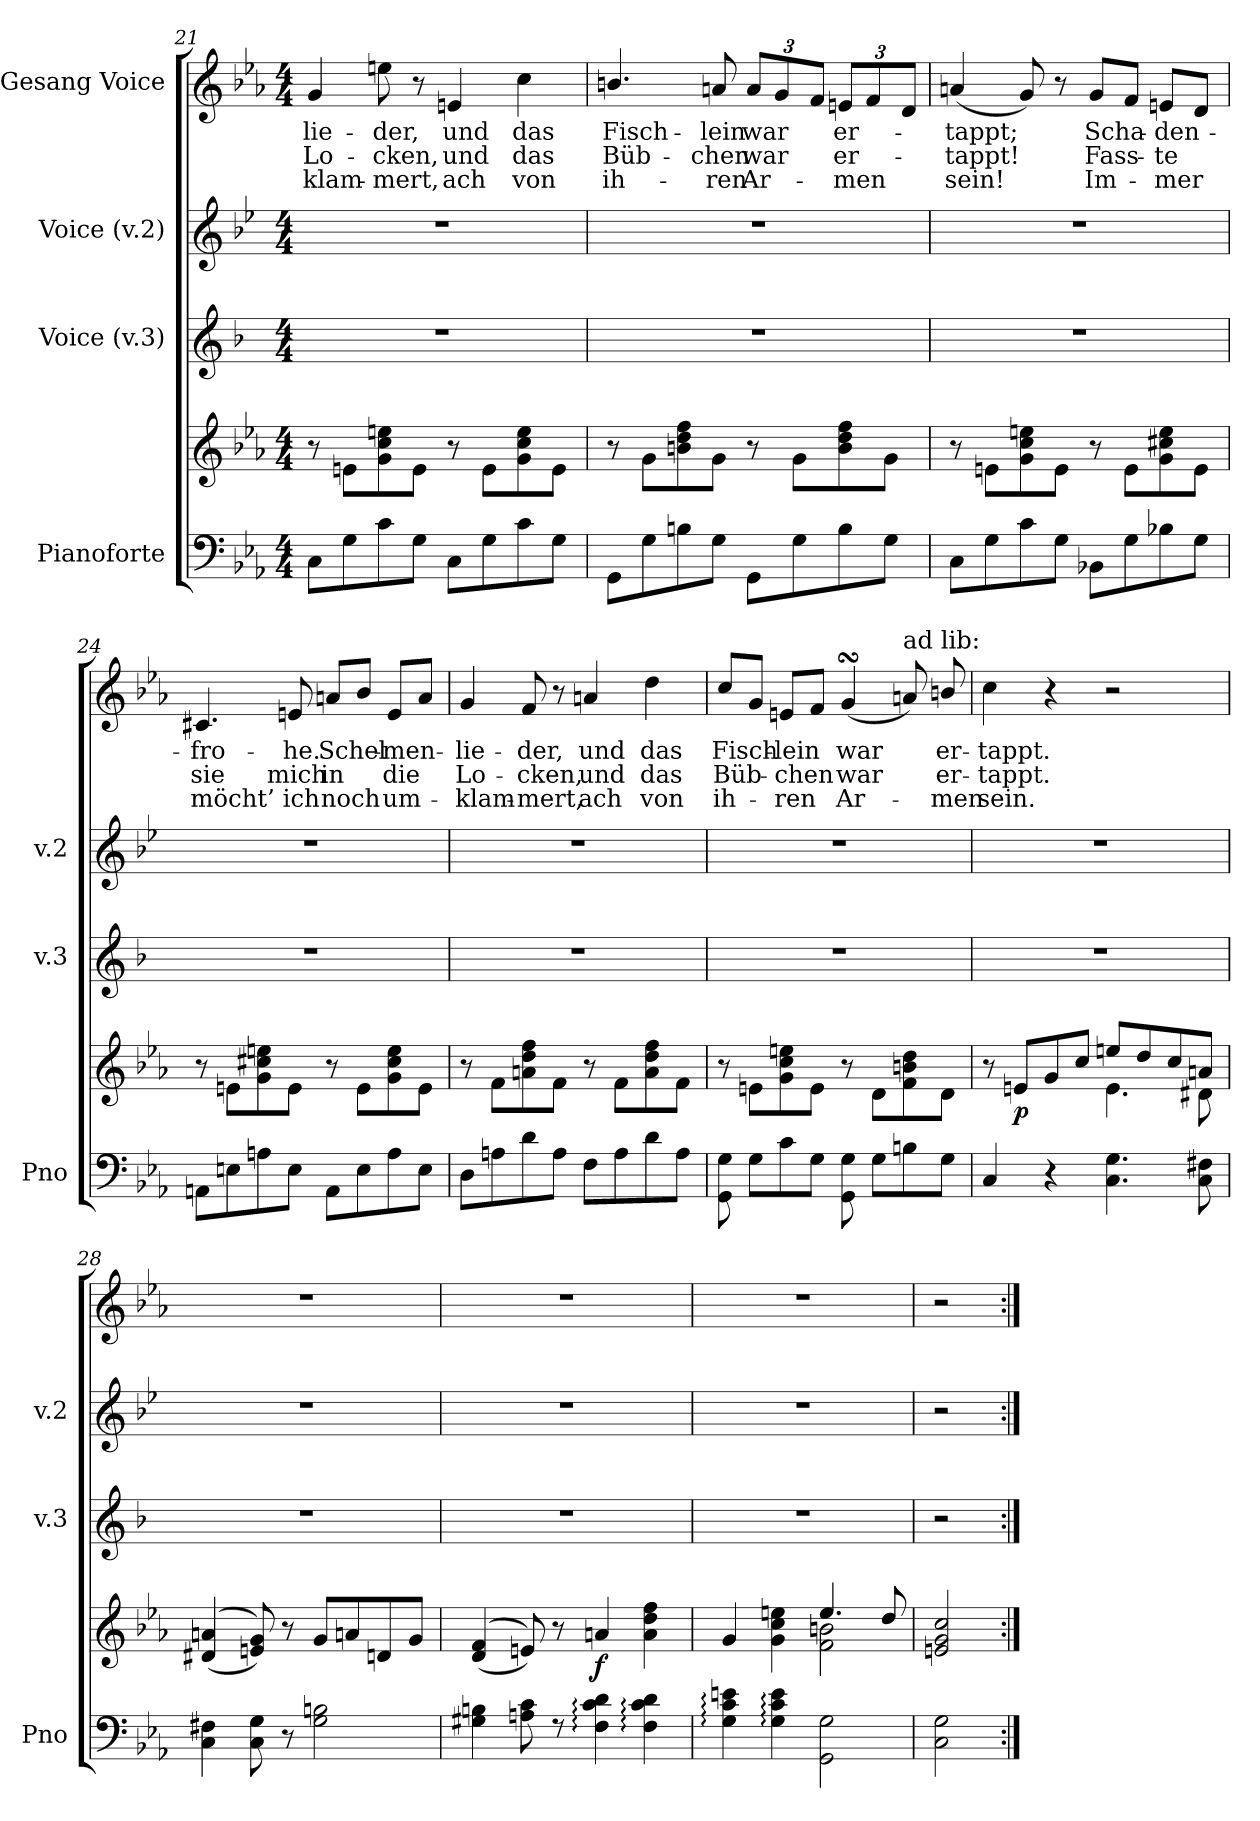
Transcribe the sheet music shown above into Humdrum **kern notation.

**kern	**kern	**dynam	**kern	**kern	**kern	**text	**text	**text
*part4	*part4	*part4	*part3	*part2	*part1	*part1	*part1	*part1
*staff5	*staff4	*staff4/5	*staff3	*staff2	*staff1	*staff1	*staff1	*staff1
*I"Pianoforte	*	*	*I"Voice (v.3)	*I"Voice (v.2)	*I"Gesang Voice	*	*	*
*I'Pno	*	*	*I'v.3	*I'v.2	*	*	*	*
*clefF4	*clefG2	*	*clefG2	*clefG2	*clefG2	*	*	*
*	*	*	*ITrd1c2	*ITrd4c7	*	*	*	*
*k[b-e-a-]	*k[b-e-a-]	*	*k[b-e-a-]	*k[b-e-a-]	*k[b-e-a-]	*	*	*
*M4/4	*M4/4	*	*M4/4	*M4/4	*M4/4	*	*	*
=21	=21	=21	=21	=21	=21	=21	=21	=21
!	!	!	!	!	!	!LO:LY:b	!LO:LY:b	!LO:LY:b
8C\L	8r	.	1r	1r	4g/	-lie-	Lo-	-klam-
8G\	8en\L	.	.	.	.	.	.	.
!	!	!	!	!	!	!LO:LY:b	!LO:LY:b	!LO:LY:b
8c\	8g\ 8cc\ 8een\	.	.	.	8een\	-der,	-cken,	-mert,
8G\J	8e\J	.	.	.	8r	.	.	.
!	!	!	!	!	!	!LO:LY:b	!LO:LY:b	!LO:LY:b
8C\L	8r	.	.	.	4en/	und	und	ach
8G\	8e\L	.	.	.	.	.	.	.
!	!	!	!	!	!	!LO:LY:b	!LO:LY:b	!LO:LY:b
8c\	8g\ 8cc\ 8ee\	.	.	.	4cc\	das	das	von
8G\J	8e\J	.	.	.	.	.	.	.
=22	=22	=22	=22	=22	=22	=22	=22	=22
!	!	!	!	!	!	!LO:LY:b	!LO:LY:b	!LO:LY:b
8GG\L	8r	.	1r	1r	4.bn/	Fisch-	Büb-	ih-
8G\	8g\L	.	.	.	.	.	.	.
8Bn\	8bn\ 8dd\ 8ff\	.	.	.	.	.	.	.
!	!	!	!	!	!	!LO:LY:b	!LO:LY:b	!LO:LY:b
8G\J	8g\J	.	.	.	8an/	-lein	-chen	-ren
*	*	*	*	*	*Xbrackettup	*	*	*
!	!	!	!	!	!	!LO:LY:b	!LO:LY:b	!LO:LY:b
8GG\L	8r	.	.	.	12a/L	war	war	Ar-
.	.	.	.	.	12g/	.	.	.
8G\	8g\L	.	.	.	.	.	.	.
.	.	.	.	.	12f/J	.	.	.
!	!	!	!	!	!	!LO:LY:b	!LO:LY:b	!LO:LY:b
8B\	8b\ 8dd\ 8ff\	.	.	.	12en/L	er-	er-	-men
.	.	.	.	.	12f/	.	.	.
8G\J	8g\J	.	.	.	.	.	.	.
.	.	.	.	.	12d/J	.	.	.
=23	=23	=23	=23	=23	=23	=23	=23	=23
!	!	!	!	!	!	!LO:LY:b	!LO:LY:b	!LO:LY:b
8C\L	8r	.	1r	1r	(<4an/	-tappt;	-tappt!	sein!
8G\	8en\L	.	.	.	.	.	.	.
8c\	8g\ 8cc\ 8een\	.	.	.	8g/)	.	.	.
8G\J	8e\J	.	.	.	8r	.	.	.
!	!	!	!	!	!	!LO:LY:b	!LO:LY:b	!LO:LY:b
8BB-X\L	8r	.	.	.	8g/L	Scha-	Fass-	Im-
8G\	8e\L	.	.	.	8f/J	.	.	.
!	!	!	!	!	!	!LO:LY:b	!LO:LY:b	!LO:LY:b
8B-X\	8g\ 8cc#X\ 8ee\	.	.	.	8en/L	-den-	-te	-mer
8G\J	8e\J	.	.	.	8d/J	.	.	.
=24	=24	=24	=24	=24	=24	=24	=24	=24
!	!	!	!	!	!	!LO:LY:b	!LO:LY:b	!LO:LY:b
8AAn\L	8r	.	1r	1r	4.c#X/	-fro-	sie	möcht’
8En\	8en\L	.	.	.	.	.	.	.
8An\	8g\ 8cc#X\ 8een\	.	.	.	.	.	.	.
!	!	!	!	!	!	!LO:LY:b	!LO:LY:b	!LO:LY:b
8E\J	8e\J	.	.	.	8en/	-he.	mich	ich
!	!	!	!	!	!	!LO:LY:b	!LO:LY:b	!LO:LY:b
8AA\L	8r	.	.	.	8an/L	Schel-	in	noch
8E\	8e\L	.	.	.	8b-/J	.	.	.
!	!	!	!	!	!	!LO:LY:b	!LO:LY:b	!LO:LY:b
8A\	8g\ 8cc#\ 8ee\	.	.	.	8e/L	-men-	die	um-
8E\J	8e\J	.	.	.	8a/J	.	.	.
!!LO:LB:g=z
=25	=25	=25	=25	=25	=25	=25	=25	=25
!	!	!	!	!	!	!LO:LY:b	!LO:LY:b	!LO:LY:b
8D\L	8r	.	1r	1r	4g/	-lie-	Lo-	-klam-
8An\	8f\L	.	.	.	.	.	.	.
!	!	!	!	!	!	!LO:LY:b	!LO:LY:b	!LO:LY:b
8d\	8an\ 8dd\ 8ff\	.	.	.	8f/	-der,	-cken,	-mert,
8A\J	8f\J	.	.	.	8r	.	.	.
!	!	!	!	!	!	!LO:LY:b	!LO:LY:b	!LO:LY:b
8F\L	8r	.	.	.	4an/	und	und	ach
8A\	8f\L	.	.	.	.	.	.	.
!	!	!	!	!	!	!LO:LY:b	!LO:LY:b	!LO:LY:b
8d\	8a\ 8dd\ 8ff\	.	.	.	4dd\	das	das	von
8A\J	8f\J	.	.	.	.	.	.	.
=26	=26	=26	=26	=26	=26	=26	=26	=26
!	!	!	!	!	!	!LO:LY:b	!LO:LY:b	!LO:LY:b
8GG\ 8G\	8r	.	1r	1r	8cc/L	Fisch-	Büb-	ih-
8G\L	8en\L	.	.	.	8g/J	.	.	.
!	!	!	!	!	!	!LO:LY:b	!LO:LY:b	!LO:LY:b
8c\	8g\ 8cc\ 8een\	.	.	.	8en/L	-lein	-chen	-ren
8G\J	8e\J	.	.	.	8f/J	.	.	.
!	!	!	!	!	!	!LO:LY:b	!LO:LY:b	!LO:LY:b
8GG\ 8G\	8r	.	.	.	(<4gsSsS/	war	war	Ar-
8G\L	8d\L	.	.	.	.	.	.	.
!	!	!	!	!	!LO:TX:a:t=ad lib&colon;	!	!	!
8Bn\	8f\ 8bn\ 8dd\	.	.	.	8an/)	.	.	.
!	!	!	!	!	!	!LO:LY:b	!LO:LY:b	!LO:LY:b
8G\J	8d\J	.	.	.	8bn/	er-	er-	-men
=27	=27	=27	=27	=27	=27	=27	=27	=27
*	*^	*	*	*	*	*	*	*
!	!	!	!	!	!	!	!LO:LY:b	!LO:LY:b	!LO:LY:b
4C/	8r	2reyy	.	1r	1r	4cc\	-tappt.	-tappt.	sein.
!	!	!	!LO:DY:b	!	!	!	!	!	!
.	8en/L	.	p	.	.	.	.	.	.
4r	8g/	.	.	.	.	4r	.	.	.
.	8cc/J	.	.	.	.	.	.	.	.
4.C\ 4.G\	8een/L	4.e\	.	.	.	2r	.	.	.
.	8dd/	.	.	.	.	.	.	.	.
.	8cc/	.	.	.	.	.	.	.	.
8C\ 8F#X\	8an/J	8d#X\	.	.	.	.	.	.	.
*	*v	*v	*	*	*	*	*	*	*
=28	=28	=28	=28	=28	=28	=28	=28	=28
4C\ 4F#X\	(>(<4d#X/ 4an/	.	1r	1r	1r	.	.	.
8C\ 8G\	8en/ 8g/))	.	.	.	.	.	.	.
8r	8r	.	.	.	.	.	.	.
2G\ 2Bn\	8g/L	.	.	.	.	.	.	.
.	8an/	.	.	.	.	.	.	.
.	8dn/	.	.	.	.	.	.	.
.	8g/J	.	.	.	.	.	.	.
=29	=29	=29	=29	=29	=29	=29	=29	=29
4G#X\ 4Bn\	(>(<4d/ 4f/	.	1r	1r	1r	.	.	.
8An\ 8c\	8en/))	.	.	.	.	.	.	.
8rF	8r	.	.	.	.	.	.	.
!	!	!LO:DY:b	!	!	!	!	!	!
4F\: 4c\: 4d\:	4an/	f	.	.	.	.	.	.
4F\: 4c\: 4d\:	4a\ 4dd\ 4ff\	.	.	.	.	.	.	.
=30	=30	=30	=30	=30	=30	=30	=30	=30
*	*^	*	*	*	*	*	*	*
4G\: 4c\: 4en\:	4g/	2ryy	.	1r	1r	1r	.	.	.
4G\: 4c\: 4e\:	4g\ 4cc\ 4een\	.	.	.	.	.	.	.	.
2GG\ 2G\	4.ee/	2f\ 2bn\	.	.	.	.	.	.	.
.	8dd/	.	.	.	.	.	.	.	.
*	*v	*v	*	*	*	*	*	*	*
=31	=31	=31	=31	=31	=31	=31	=31	=31
2C\ 2G\	2en/ 2g/ 2cc/	.	2r	2r	2r	.	.	.
=:|!	=:|!	=:|!	=:|!	=:|!	=:|!	=:|!	=:|!	=:|!
*-	*-	*-	*-	*-	*-	*-	*-	*-
